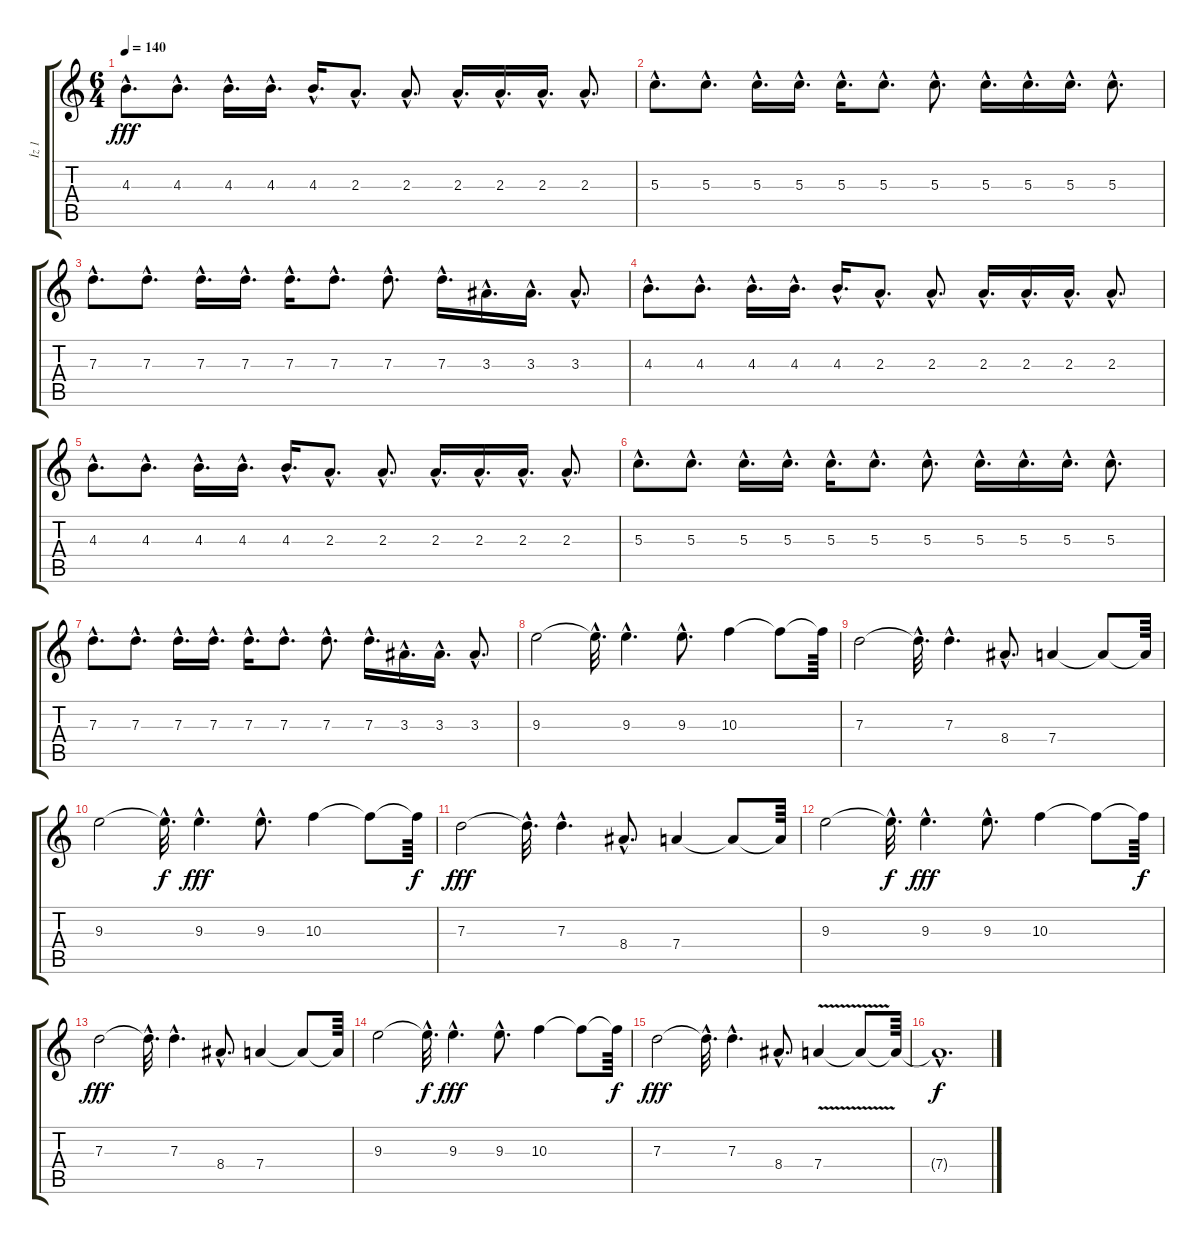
\track ("İz 1" "İz 1") {instrument distortionguitar}
\staff {score tabs}
\tuning (E4 B3 G3 D3 A2 E2) {hide}
\ts (6 4)
\tempo 140
\clef g2
\ks c
4.3{hac}.8{d dy fff} 4.3{hac}.8{d} 4.3{hac}.16{d} 4.3{hac}.16{d} 4.3{hac}.16{d} 2.3{hac}.8{d} 2.3{hac}.8{d} 2.3{hac}.16{d} 2.3{hac}.16{d} 2.3{hac}.16{d} 2.3{hac}.8{d} |
5.3{hac}.8{d} 5.3{hac}.8{d} 5.3{hac}.16{d} 5.3{hac}.16{d} 5.3{hac}.16{d} 5.3{hac}.8{d} 5.3{hac}.8{d} 5.3{hac}.16{d} 5.3{hac}.16{d} 5.3{hac}.16{d} 5.3{hac}.8{d} |
7.3{hac}.8{d} 7.3{hac}.8{d} 7.3{hac}.16{d} 7.3{hac}.16{d} 7.3{hac}.16{d} 7.3{hac}.8{d} 7.3{hac}.8{d} 7.3{hac}.16{d} 3.3{hac}.16{d} 3.3{hac}.16{d} 3.3{hac}.8{d} |
4.3{hac}.8{d} 4.3{hac}.8{d} 4.3{hac}.16{d} 4.3{hac}.16{d} 4.3{hac}.16{d} 2.3{hac}.8{d} 2.3{hac}.8{d} 2.3{hac}.16{d} 2.3{hac}.16{d} 2.3{hac}.16{d} 2.3{hac}.8{d} |
4.3{hac}.8{d} 4.3{hac}.8{d} 4.3{hac}.16{d} 4.3{hac}.16{d} 4.3{hac}.16{d} 2.3{hac}.8{d} 2.3{hac}.8{d} 2.3{hac}.16{d} 2.3{hac}.16{d} 2.3{hac}.16{d} 2.3{hac}.8{d} |
5.3{hac}.8{d} 5.3{hac}.8{d} 5.3{hac}.16{d} 5.3{hac}.16{d} 5.3{hac}.16{d} 5.3{hac}.8{d} 5.3{hac}.8{d} 5.3{hac}.16{d} 5.3{hac}.16{d} 5.3{hac}.16{d} 5.3{hac}.8{d} |
7.3{hac}.8{d} 7.3{hac}.8{d} 7.3{hac}.16{d} 7.3{hac}.16{d} 7.3{hac}.16{d} 7.3{hac}.8{d} 7.3{hac}.8{d} 7.3{hac}.16{d} 3.3{hac}.16{d} 3.3{hac}.16{d} 3.3{hac}.8{d} |
9.3.2{balance 16 instrument electricguitarjazz} 9.3{hac t}.32{d} 9.3{hac}.4{d} 9.3{hac}.8{d} 10.3.4 10.3{t}.8 10.3{t}.64 |
7.3.2 7.3{hac t}.32{d} 7.3{hac}.4{d} 8.4{hac}.8{d} 7.4.4 7.4{t}.8 7.4{t}.64 |
9.3.2{balance 16 instrument electricguitarjazz} 9.3{hac t}.32{d dy f} 9.3{hac}.4{d dy fff} 9.3{hac}.8{d} 10.3.4 10.3{t}.8 10.3{t}.64{dy f} |
7.3.2{dy fff} 7.3{hac t}.32{d} 7.3{hac}.4{d} 8.4{hac}.8{d} 7.4.4 7.4{t}.8 7.4{t}.64 |
9.3.2{balance 16 instrument electricguitarjazz} 9.3{hac t}.32{d dy f} 9.3{hac}.4{d dy fff} 9.3{hac}.8{d} 10.3.4 10.3{t}.8 10.3{t}.64{dy f} |
7.3.2{dy fff} 7.3{hac t}.32{d} 7.3{hac}.4{d} 8.4{hac}.8{d} 7.4.4 7.4{t}.8 7.4{t}.64 |
9.3.2{balance 16 instrument electricguitarjazz} 9.3{hac t}.32{d dy f} 9.3{hac}.4{d dy fff} 9.3{hac}.8{d} 10.3.4 10.3{t}.8 10.3{t}.64{dy f} |
7.3.2{dy fff} 7.3{hac t}.32{d} 7.3{hac}.4{d} 8.4{hac}.8{d} 7.4{v}.4 7.4{t}.8 7.4{t}.64 |
7.4{hac t}.1{d dy f volume 16 balance 12 instrument distortionguitar}
